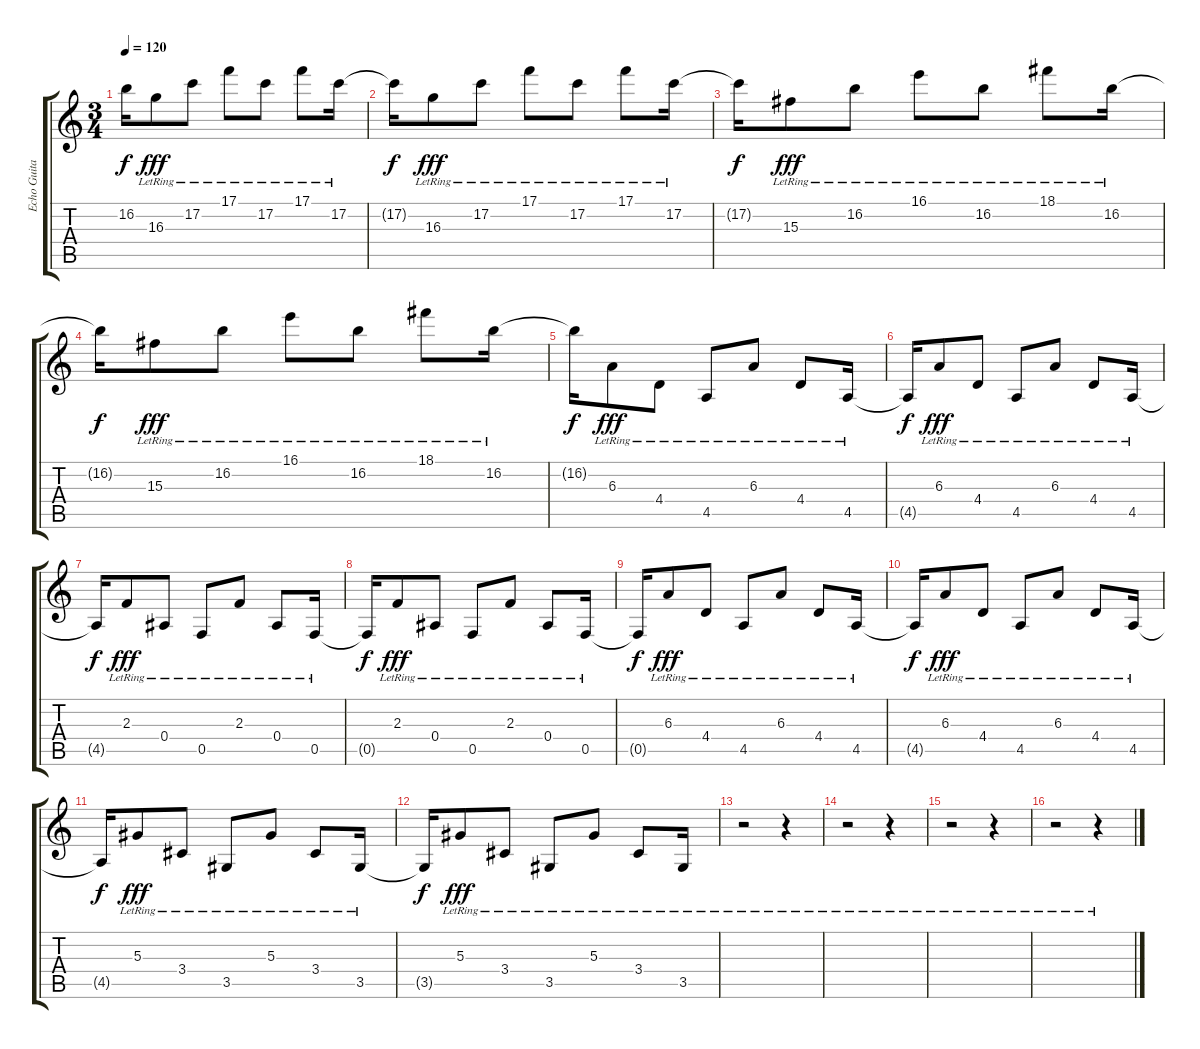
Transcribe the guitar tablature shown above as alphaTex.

\track ("Echo Guitar II" "Echo Guita") {instrument orchestralharp}
\staff {score tabs}
\tuning (C5 G4 Eb4 Bb3 F3 C3) {hide}
\ts (3 4)
\tempo 120
\clef g2
\ks c
16.2{t}.16{dy f} 16.3{lr}.8{dy fff} 17.2{lr}.8 17.1{lr}.8 17.2{lr}.8 17.1{lr}.8 17.2{lr}.16 |
17.2{t}.16{dy f} 16.3{lr}.8{dy fff} 17.2{lr}.8 17.1{lr}.8 17.2{lr}.8 17.1{lr}.8 17.2{lr}.16 |
17.2{t}.16{dy f} 15.3{lr}.8{dy fff} 16.2{lr}.8 16.1{lr}.8 16.2{lr}.8 18.1{lr}.8 16.2{lr}.16 |
16.2{t}.16{dy f} 15.3{lr}.8{dy fff} 16.2{lr}.8 16.1{lr}.8 16.2{lr}.8 18.1{lr}.8 16.2{lr}.16 |
16.2{t}.16{dy f} 6.3{lr}.8{dy fff} 4.4{lr}.8 4.5{lr}.8 6.3{lr}.8 4.4{lr}.8 4.5{lr}.16 |
4.5{t}.16{dy f} 6.3{lr}.8{dy fff} 4.4{lr}.8 4.5{lr}.8 6.3{lr}.8 4.4{lr}.8 4.5{lr}.16 |
4.5{t}.16{dy f} 2.3{lr}.8{dy fff} 0.4{lr}.8 0.5{lr}.8 2.3{lr}.8 0.4{lr}.8 0.5{lr}.16 |
0.5{t}.16{dy f} 2.3{lr}.8{dy fff} 0.4{lr}.8 0.5{lr}.8 2.3{lr}.8 0.4{lr}.8 0.5{lr}.16 |
0.5{t}.16{dy f} 6.3{lr}.8{dy fff} 4.4{lr}.8 4.5{lr}.8 6.3{lr}.8 4.4{lr}.8 4.5{lr}.16 |
4.5{t}.16{dy f} 6.3{lr}.8{dy fff} 4.4{lr}.8 4.5{lr}.8 6.3{lr}.8 4.4{lr}.8 4.5{lr}.16 |
4.5{t}.16{dy f} 5.3{lr}.8{dy fff} 3.4{lr}.8 3.5{lr}.8 5.3{lr}.8 3.4{lr}.8 3.5{lr}.16 |
3.5{t}.16{dy f} 5.3{lr}.8{dy fff} 3.4{lr}.8 3.5{lr}.8 5.3{lr}.8 3.4{lr}.8 3.5{lr}.16 |
r.2 r.4 |
r.2 r.4 |
r.2 r.4 |
r.2 r.4
